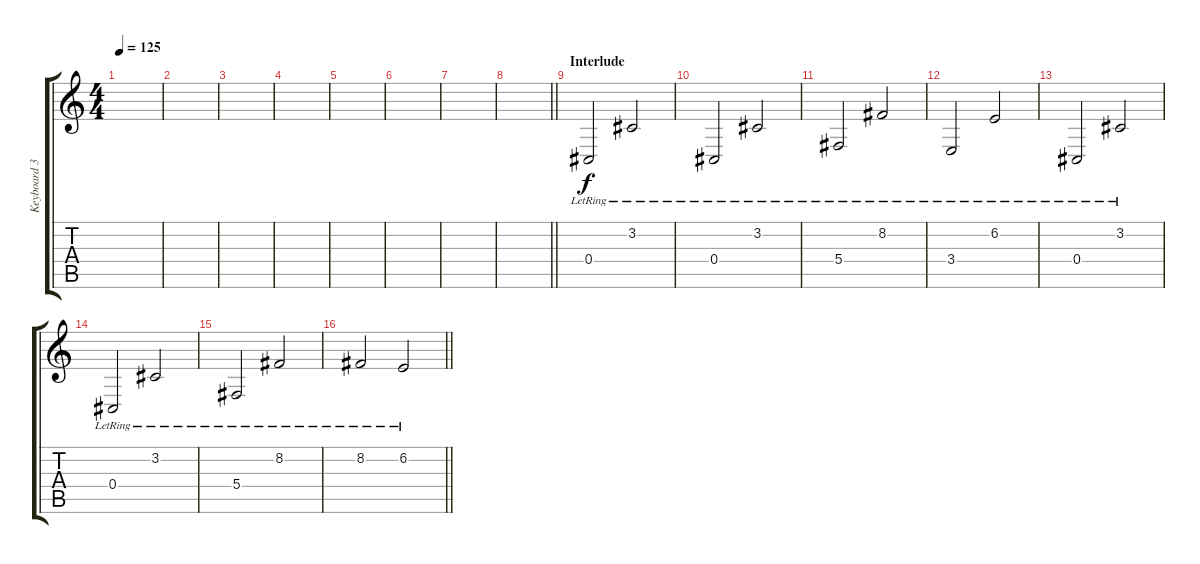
\track ("Keyboard 3" "Keyboard 3") {instrument woodblock}
\staff {score tabs}
\tuning (Eb4 Bb3 Gb3 Db3 Ab2 Db2) {hide}
\ts (4 4)
\tempo 125
\clef g2
\ks c
|
|
|
|
|
|
|
\barLineRight lightlight
|
\section ("" "Interlude")
0.4{lr}.2 3.2{lr}.2 |
0.4{lr}.2 3.2{lr}.2 |
5.4{lr}.2 8.2{lr}.2 |
3.4{lr}.2 6.2{lr}.2 |
0.4{lr}.2 3.2{lr}.2 |
0.4{lr}.2 3.2{lr}.2 |
5.4{lr}.2 8.2{lr}.2 |
\barLineRight lightlight
8.2{lr}.2 6.2{lr}.2
